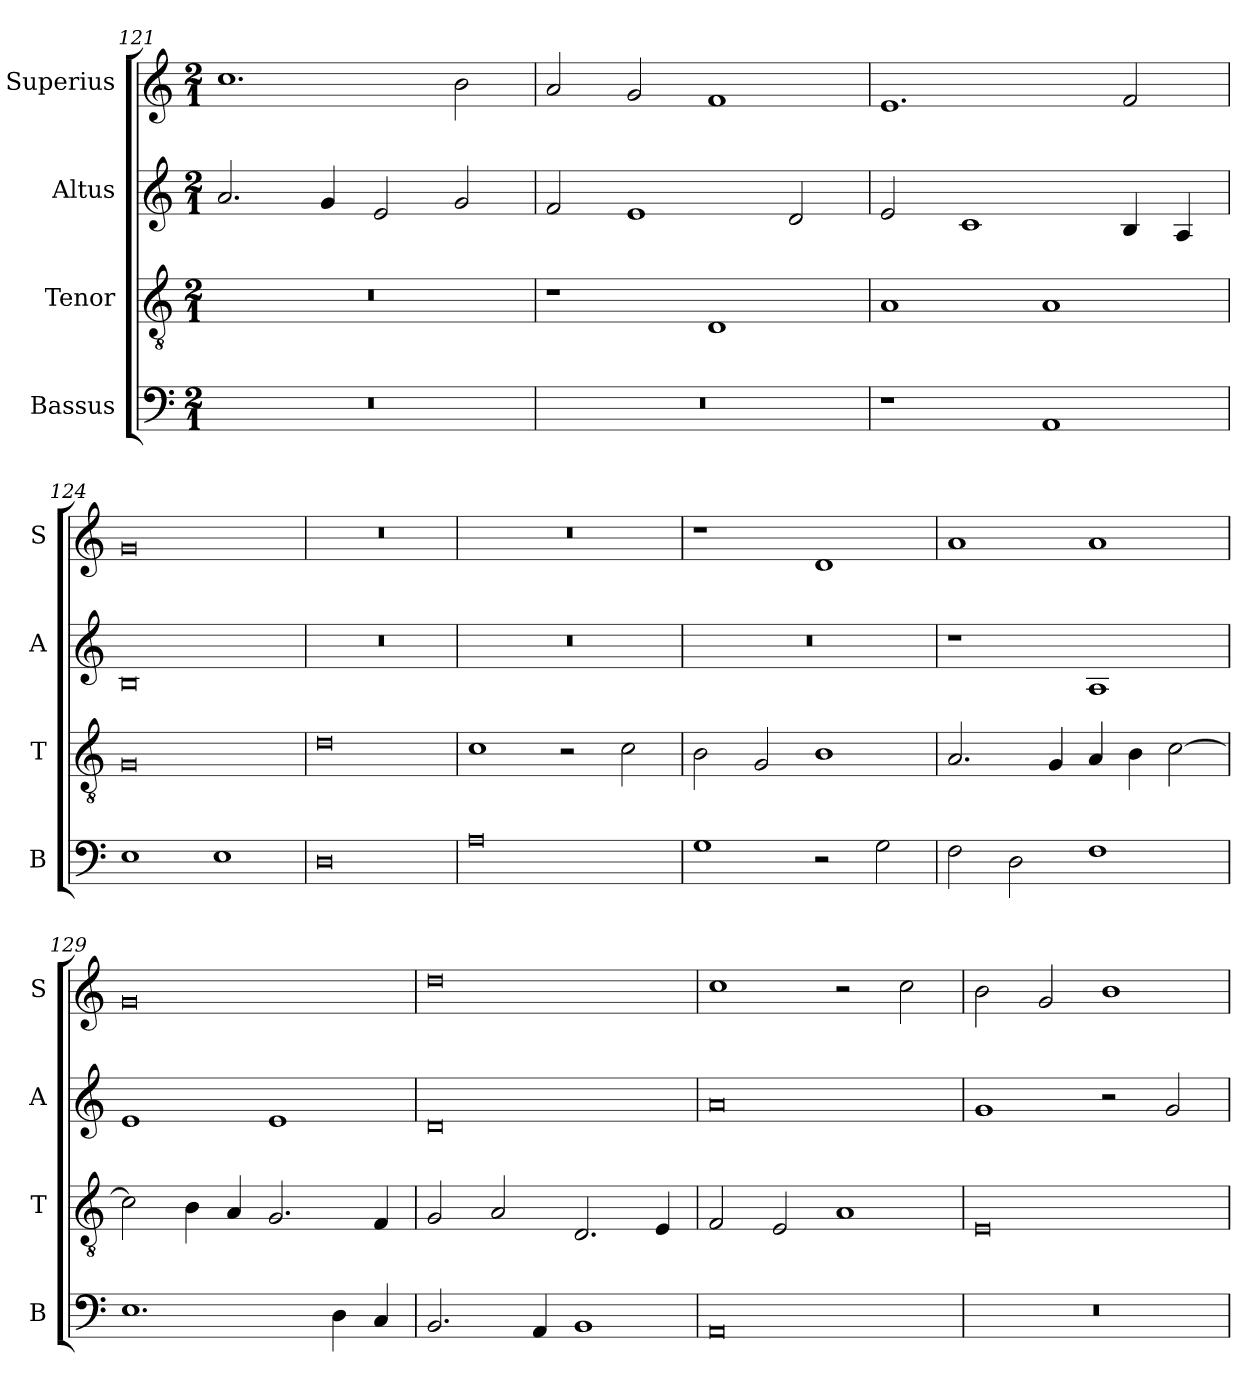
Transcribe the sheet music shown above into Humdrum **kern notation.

**kern	**kern	**kern	**kern
*part4	*part3	*part2	*part1
*staff4	*staff3	*staff2	*staff1
*I"Bassus	*I"Tenor	*I"Altus	*I"Superius
*I'B	*I'T	*I'A	*I'S
*clefF4	*clefGv2	*clefG2	*clefG2
*k[]	*k[]	*k[]	*k[]
*M2/1	*M2/1	*M2/1	*M2/1
=121	=121	=121	=121
0r	0r	2.a/	1.cc
.	.	4g/	.
.	.	2e/	.
.	.	2g/	2b\
=122	=122	=122	=122
0r	1r	2f/	2a/
.	.	1e	2g/
.	1D	.	1f
.	.	2d/	.
=123	=123	=123	=123
1r	1A	2e/	1.e
.	.	1c	.
1AA	1A	.	.
.	.	4B/	2f/
.	.	4A/	.
=124	=124	=124	=124
1E	0G	0B	0g
1E	.	.	.
=125	=125	=125	=125
0D	0d	0r	0r
=126	=126	=126	=126
0A	1c	0r	0r
.	2r	.	.
.	2c\	.	.
=127	=127	=127	=127
1G	2B\	0r	1r
.	2G/	.	.
2r	1B	.	1d
2G\	.	.	.
=128	=128	=128	=128
2F\	2.A/	1r	1a
2D\	.	.	.
.	4G/	.	.
1F	4A/	1A	1a
.	4B\	.	.
.	[2c\	.	.
=129	=129	=129	=129
1.E	2c\]	1e	0g
.	4B\	.	.
.	4A/	.	.
.	2.G/	1e	.
4D\	.	.	.
4C/	4F/	.	.
=130	=130	=130	=130
2.BB/	2G/	0d	0dd
.	2A/	.	.
4AA/	.	.	.
1BB	2.D/	.	.
.	4E/	.	.
=131	=131	=131	=131
0AA	2F/	0a	1cc
.	2E/	.	.
.	1A	.	2r
.	.	.	2cc\
=132	=132	=132	=132
0r	0E	1g	2b\
.	.	.	2g/
.	.	2r	1b
.	.	2g/	.
=	=	=	=
*-	*-	*-	*-
